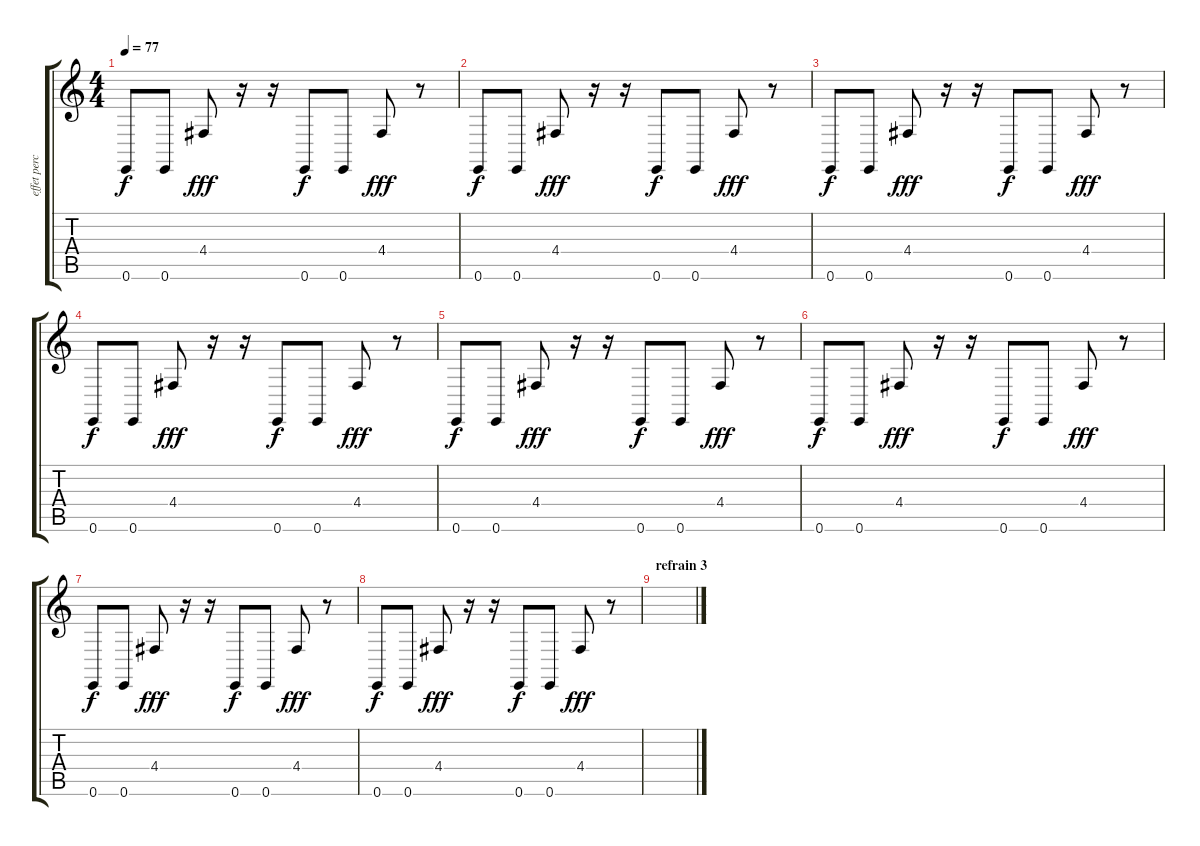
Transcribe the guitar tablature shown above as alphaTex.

\track ("effet percu synth." "effet perc") {instrument synthdrum}
\staff {score tabs}
\tuning (E4 B3 G3 D3 A2 E2) {hide}
\ts (4 4)
\tempo 77
\clef g2
\ks c
0.6.8{dy f} 0.6.8 4.4.8{dy fff} r.16 r.16 0.6.8{dy f} 0.6.8 4.4.8{dy fff} r.8 |
0.6.8{dy f} 0.6.8 4.4.8{dy fff} r.16 r.16 0.6.8{dy f} 0.6.8 4.4.8{dy fff} r.8 |
0.6.8{dy f} 0.6.8 4.4.8{dy fff} r.16 r.16 0.6.8{dy f} 0.6.8 4.4.8{dy fff} r.8 |
0.6.8{dy f} 0.6.8 4.4.8{dy fff} r.16 r.16 0.6.8{dy f} 0.6.8 4.4.8{dy fff} r.8 |
0.6.8{dy f} 0.6.8 4.4.8{dy fff} r.16 r.16 0.6.8{dy f} 0.6.8 4.4.8{dy fff} r.8 |
0.6.8{dy f} 0.6.8 4.4.8{dy fff} r.16 r.16 0.6.8{dy f} 0.6.8 4.4.8{dy fff} r.8 |
0.6.8{dy f} 0.6.8 4.4.8{dy fff} r.16 r.16 0.6.8{dy f} 0.6.8 4.4.8{dy fff} r.8 |
0.6.8{dy f} 0.6.8 4.4.8{dy fff} r.16 r.16 0.6.8{dy f} 0.6.8 4.4.8{dy fff} r.8 |
\section ("" "refrain 3")
